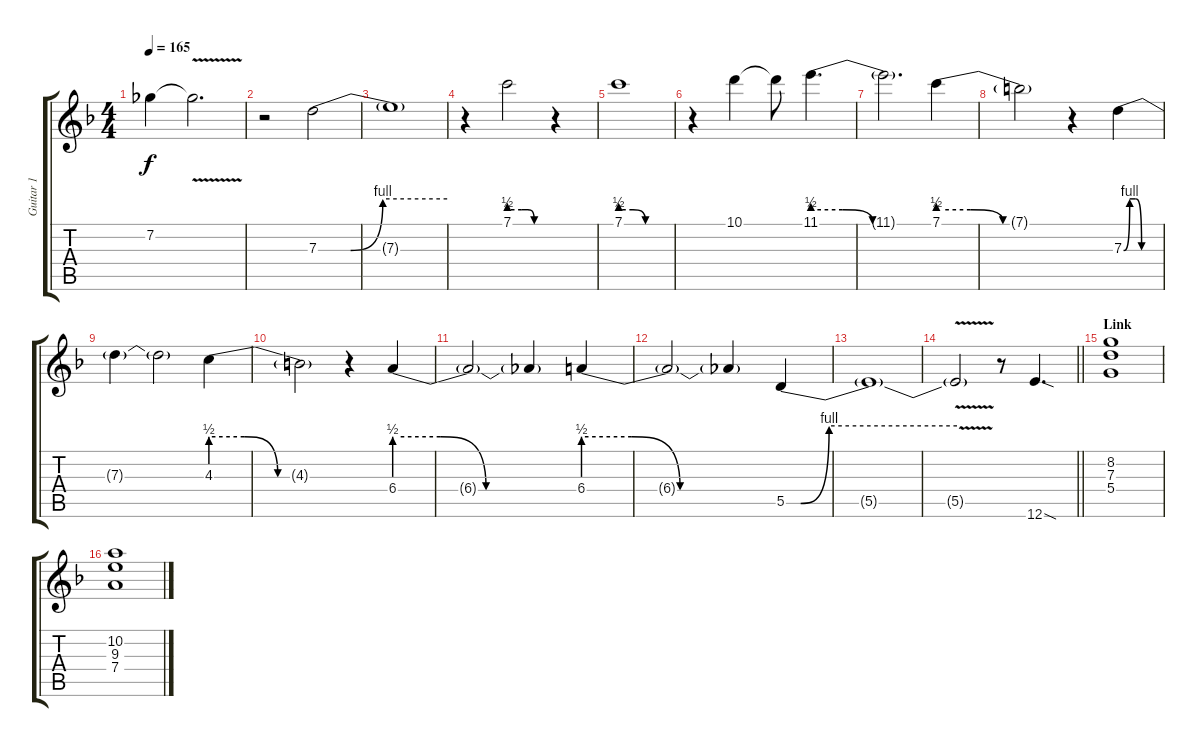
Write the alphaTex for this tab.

\track ("Guitar 1" "Guitar 1") {instrument distortionguitar}
\staff {score tabs}
\tuning (E4 B3 G3 D3 A2 E2) {hide}
\ts (4 4)
\tempo 165
\clef g2
\ks f
7.2{t}.4{dy f} 7.2{v t}.2{d} |
r.2 7.3{be (custom 0 0 15 0 30 4 60 4)}.2 |
7.3{t}.1 |
r.4 7.1{be (custom 0 2 20 2 30 2 40 0 60 0)}.2 r.4 |
7.1{be (custom 0 2 15 2 30 0 60 0)}.1 |
r.4 10.1.4 10.1{t}.8 11.1{be (custom 0 2 15 2 30 0 60 0)}.4{d} |
11.1{t}.2{d} 7.1{be (custom 0 2 15 2 30 0 60 0)}.4 |
7.1{t}.2 r.4 7.3{be (custom 0 0 10 4 20 4 30 0 60 0)}.4 |
7.3{t}.4 7.3{t}.2 4.3{be (custom 0 2 15 2 30 0 60 0)}.4 |
4.3{t}.2 r.4 6.4{be (custom 0 2 15 2 30 0 60 0)}.4 |
6.4{t}.2 6.4{t}.4 6.4{be (custom 0 2 15 2 30 0 60 0)}.4 |
6.4{t}.2 6.4{t}.4 5.5{be (custom 0 0 5 0 15 4 60 4)}.4 |
5.5{t}.1 |
\barLineRight lightlight
5.5{v t}.2 r.8 12.6{sod}.4{d} |
\section ("" "Link")
(8.2 7.3 5.4).1 |
(10.2 9.3 7.4).1
